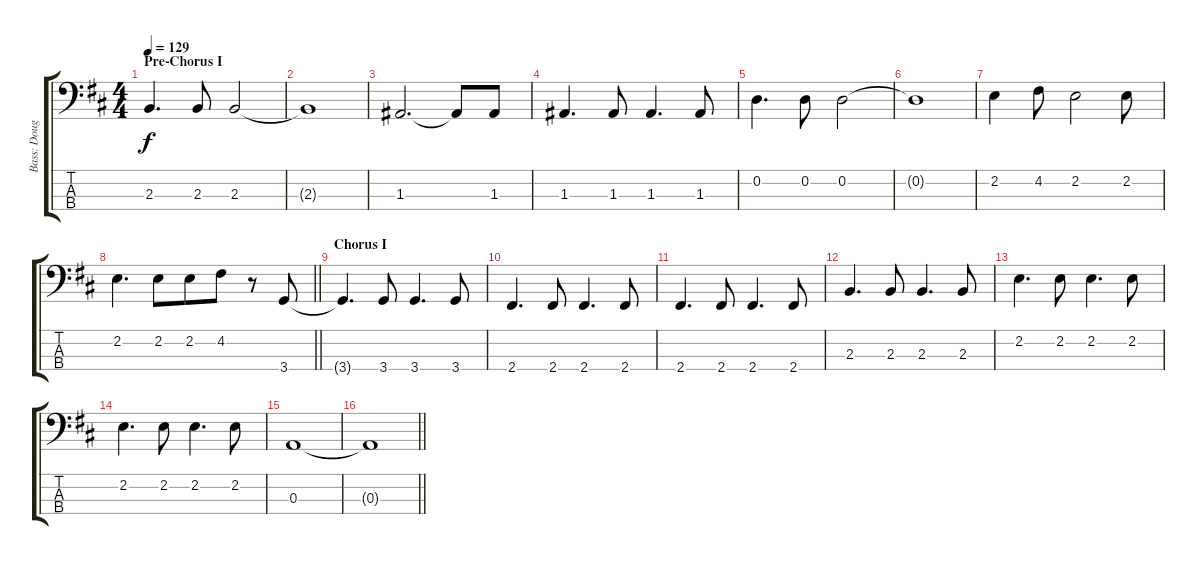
\track ("Bass: Doug" "Bass: Doug") {instrument electricbassfinger}
\staff {score tabs}
\tuning (G2 D2 A1 E1) {hide}
\ts (4 4)
\section ("" "Pre-Chorus I")
\tempo 129
\clef f4
\ks d
2.3.4{d dy f} 2.3.8 2.3.2 |
2.3{t}.1 |
1.3.2{d} 1.3{t}.8 1.3.8 |
1.3.4{d} 1.3.8 1.3.4{d} 1.3.8 |
0.2.4{d} 0.2.8 0.2.2 |
0.2{t}.1 |
2.2.4 4.2.8 2.2.2 2.2.8 |
\barLineRight lightlight
2.2.4{d} 2.2.8{beam merge} 2.2.8 4.2.8 r.8 3.4.8 |
\section ("" "Chorus I")
3.4{t}.4{d} 3.4.8 3.4.4{d} 3.4.8 |
2.4.4{d} 2.4.8 2.4.4{d} 2.4.8 |
2.4.4{d} 2.4.8 2.4.4{d} 2.4.8 |
2.3.4{d} 2.3.8 2.3.4{d} 2.3.8 |
2.2.4{d} 2.2.8 2.2.4{d} 2.2.8 |
2.2.4{d} 2.2.8 2.2.4{d} 2.2.8 |
0.3.1 |
\barLineRight lightlight
0.3{t}.1
